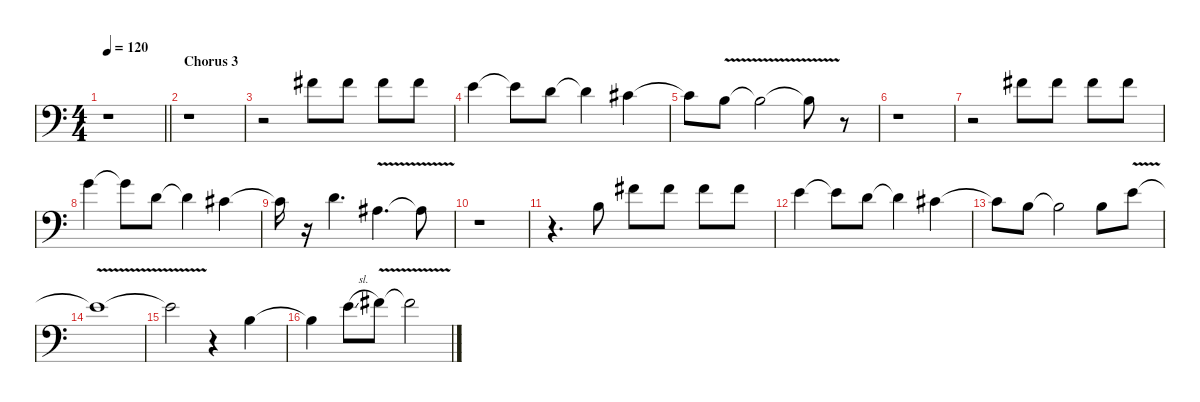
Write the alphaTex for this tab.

\defaultSystemsLayout 4
\hideDynamics
\bracketExtendMode nobrackets
\singleTrackTrackNamePolicy hidden
\multiTrackTrackNamePolicy hidden
\firstSystemTrackNameMode fullname
\firstSystemTrackNameOrientation horizontal
\otherSystemsTrackNameOrientation horizontal
\track ("Devin" "tbn.") {instrument trombone}
\staff {score}
\tuning (E4 B3 G3 D3 A2 E2)
\ts (4 4)
\tempo 120
\clef f4
\barLineRight lightlight
\ks c
r.1{dy f beam Down} |
\section ("" "Chorus 3")
r.1{beam Down} |
r.2{beam Down} 7.2{acc #}.8{beam Down} 7.2{acc #}.8{beam Down} 7.2{acc #}.8{beam Down} 7.2{acc #}.8{beam Down} |
5.2.4{beam Down} 5.2{t}.8{beam Down} 3.2.8{beam Down} 3.2{t}.4{beam Down} 2.2{acc #}.4{beam Down} |
2.2{t acc #}.8{beam Down} 4.3{v}.8{beam Down} 4.3{v t}.2{beam Down} 4.3{v t}.8{beam Down} r.8{beam Down} |
r.1{beam Down} |
r.2{beam Down} 7.2{acc #}.8{beam Down} 7.2{acc #}.8{beam Down} 7.2{acc #}.8{beam Down} 7.2{acc #}.8{beam Down} |
8.2.4{beam Down} 8.2{t}.8{beam Down} 7.3.8{beam Down} 7.3{t}.4{beam Down} 6.3{acc #}.4{beam Down} |
6.3{t acc #}.16{beam Down} r.16{beam Down} 7.3.4{d beam Down} 8.4{v acc #}.4{d beam Down} 8.4{v t acc #}.8{beam Down} |
r.1{beam Down} |
r.4{d beam Down} 0.2.8{beam Down} 7.2{acc #}.8{beam Down} 7.2{acc #}.8{beam Down} 7.2{acc #}.8{beam Down} 7.2{acc #}.8{beam Down} |
5.2.4{beam Down} 5.2{t}.8{beam Down} 3.2.8{beam Down} 3.2{t}.4{beam Down} 2.2{acc #}.4{beam Down} |
2.2{t acc #}.8{beam Down} 4.3.8{beam Down} 4.3{t}.2{beam Down} 4.3.8{beam Down} 5.2{v}.8{beam Down} |
5.2{v t}.1{beam Down} |
5.2{v t}.2{beam Down} r.4{beam Down} 4.3.4{beam Down} |
4.3{t}.4{beam Down} 5.2{sl}.8{beam Down} 7.2{v acc #}.8{beam Down} 7.2{v t acc #}.2{beam Down}
